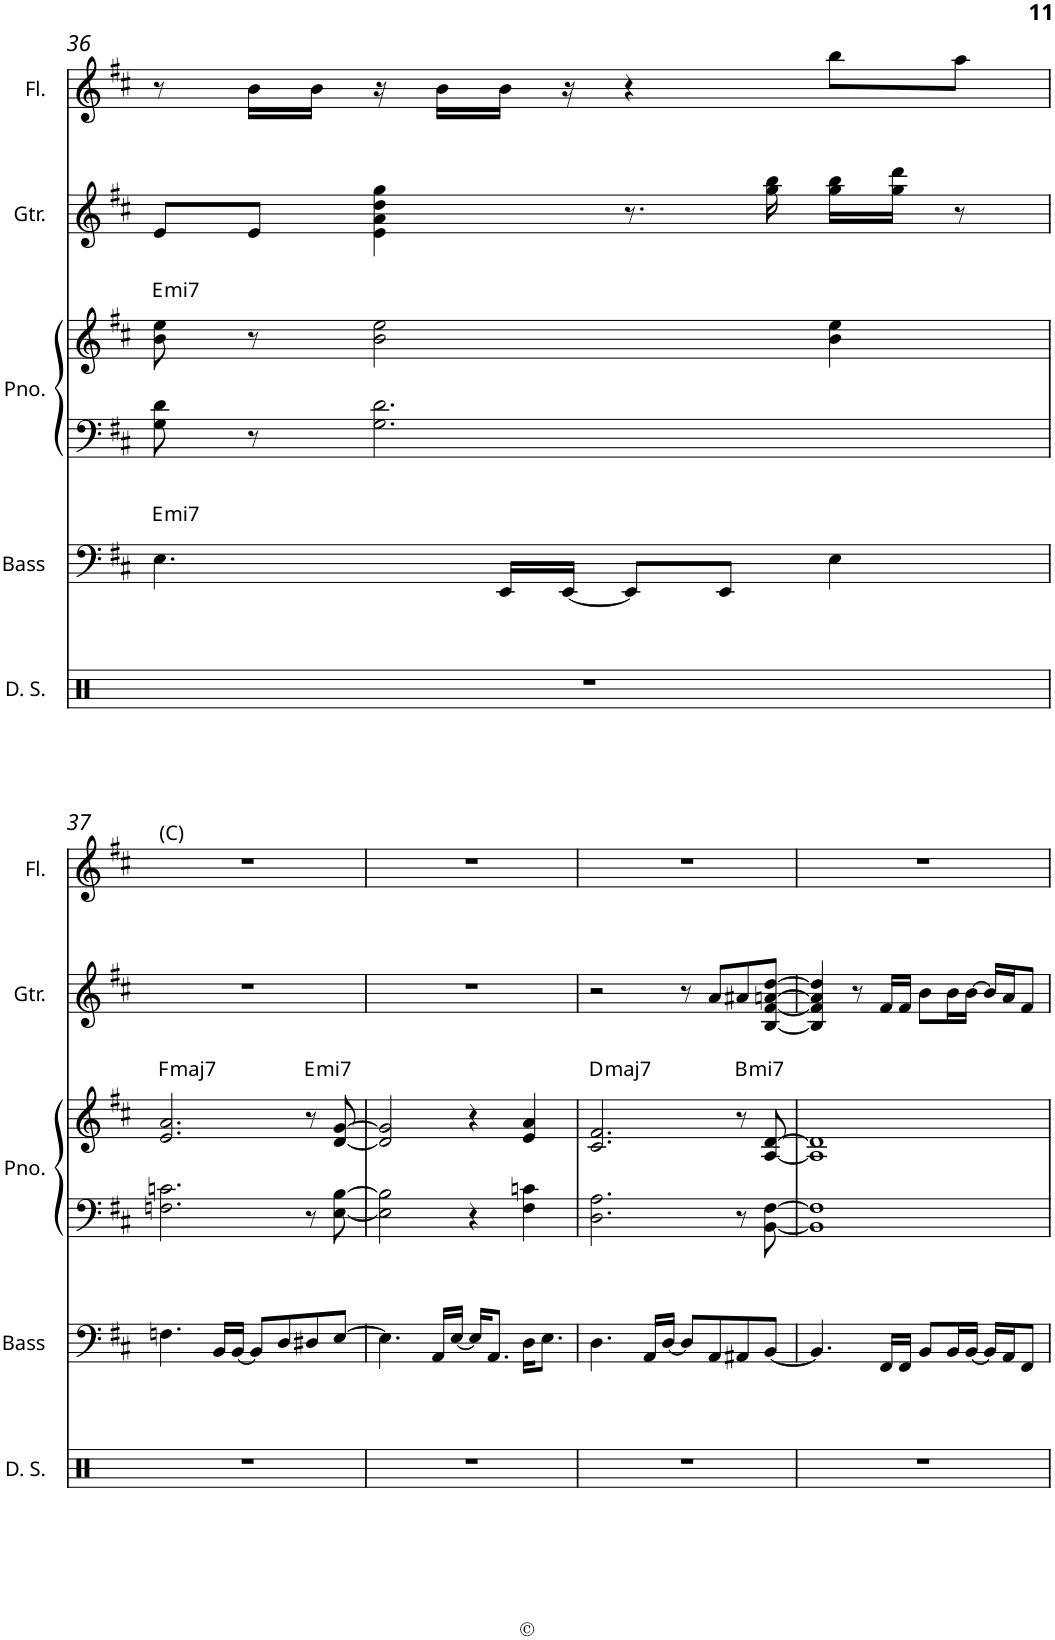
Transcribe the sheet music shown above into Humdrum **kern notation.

**kern	**kern	**harte	**kern	**kern	**harte	**kern	**kern
*part5	*part4	*part4	*part3	*part3	*part3	*part2	*part1
*staff6	*staff5	*	*staff4	*staff3	*	*staff2	*staff1
*I"Drum Set	*I"Bass Guitar	*	*I"Piano	*	*	*I"Guitar	*I"Flute
*I'D. S.	*I'Bass	*	*I'Pno.	*	*	*I'Gtr.	*I'Fl.
!!LO:PB:g=z
*clefX	*clefF4	*	*clefF4	*clefG2	*	*clefG2	*clefG2
*	*Trd7c12	*	*	*	*	*Trd7c12	*
*k[f#c#]	*k[f#c#]	*	*k[f#c#]	*k[f#c#]	*	*k[f#c#]	*k[f#c#]
*D:	*D:	*	*D:	*D:	*	*D:	*D:
*M4/4	*M4/4	*	*M4/4	*M4/4	*	*M4/4	*M4/4
=36	=36	=36	=36	=36	=36	=36	=36
!	!	!LO:H:kt=mi7	!	!	!LO:H:kt=mi7	!	!
1r	4.E\	E:min7	8G\ 8d\	8b\ 8ee\	E:min7	8e/L	8r
.	.	.	8r	8r	.	8e/J	16b\LL
.	.	.	.	.	.	.	16b\JJ
.	.	.	2.G\ 2.d\	2b\ 2ee\	.	4e\ 4a\ 4dd\ 4gg\	16r
.	.	.	.	.	.	.	16b\LL
.	16EE/LL	.	.	.	.	.	16b\JJ
.	[16EE/JJ	.	.	.	.	.	16r
.	8EE/L]	.	.	.	.	8.r	4r
.	8EE/J	.	.	.	.	.	.
.	.	.	.	.	.	16gg\ 16bb\	.
.	4E\	.	.	4b\ 4ee\	.	16gg\ 16bb\LL	8bb\L
.	.	.	.	.	.	16gg\ 16ddd\JJ	.
.	.	.	.	.	.	8r	8aa\J
!!LO:LB:g=z
=37	=37	=37	=37	=37	=37	=37	=37
!	!	!	!	!	!LO:H:kt=maj7	!	!LO:TX:a:t=(C)
1r	4.Fn\	.	2.Fn\ 2.cn\	2.e/ 2.a/	F:maj7	1r	1r
.	16BB/LL	.	.	.	.	.	.
.	[16BB/JJ	.	.	.	.	.	.
.	8BB/L]	.	.	.	.	.	.
.	8D/	.	.	.	.	.	.
!	!	!	!	!	!LO:H:kt=mi7	!	!
.	8D#X/	.	8r	8r	E:min7	.	.
.	[8E/J	.	[8E\ [8B\	[8d/ [8g/	.	.	.
=38	=38	=38	=38	=38	=38	=38	=38
1r	4.E\]	.	2E\] 2B\]	2d/] 2g/]	.	1r	1r
.	16AA/LL	.	.	.	.	.	.
.	[16E/JJ	.	.	.	.	.	.
.	16E/KL]	.	4r	4r	.	.	.
.	8.AA/J	.	.	.	.	.	.
.	16D\KL	.	4F#\ 4cn\	4e/ 4a/	.	.	.
.	8.E\J	.	.	.	.	.	.
=39	=39	=39	=39	=39	=39	=39	=39
!	!	!	!	!	!LO:H:kt=maj7	!	!
1r	4.D\	.	2.D\ 2.A\	2.c#/ 2.f#/	D:maj7	2r	1r
.	16AA/LL	.	.	.	.	.	.
.	[16D/JJ	.	.	.	.	.	.
.	8D/L]	.	.	.	.	8r	.
.	8AA/	.	.	.	.	8a/L	.
!	!	!	!	!	!LO:H:kt=mi7	!	!
.	8AA#X/	.	8r	8r	B:min7	8a#X/	.
.	[8BB/J	.	[8BB\ [8F#\	[8A/ [8d/	.	[8B/ [8f#/ [8an/ [8dd/J	.
=40	=40	=40	=40	=40	=40	=40	=40
1r	4.BB/]	.	1BB] 1F#]	1A] 1d]	.	4B/] 4f#/] 4a/] 4dd/]	1r
.	.	.	.	.	.	8r	.
.	16FF#/LL	.	.	.	.	16f#/LL	.
.	16FF#/JJ	.	.	.	.	16f#/JJ	.
.	8BB/L	.	.	.	.	8b\L	.
.	16BB/L	.	.	.	.	16b\L	.
.	[16BB/JJ	.	.	.	.	[16b\JJ	.
.	16BB/LL]	.	.	.	.	16b/LL]	.
.	16AA/J	.	.	.	.	16a/J	.
.	8FF#/J	.	.	.	.	8f#/J	.
=	=	=	=	=	=	=	=
*-	*-	*-	*-	*-	*-	*-	*-
